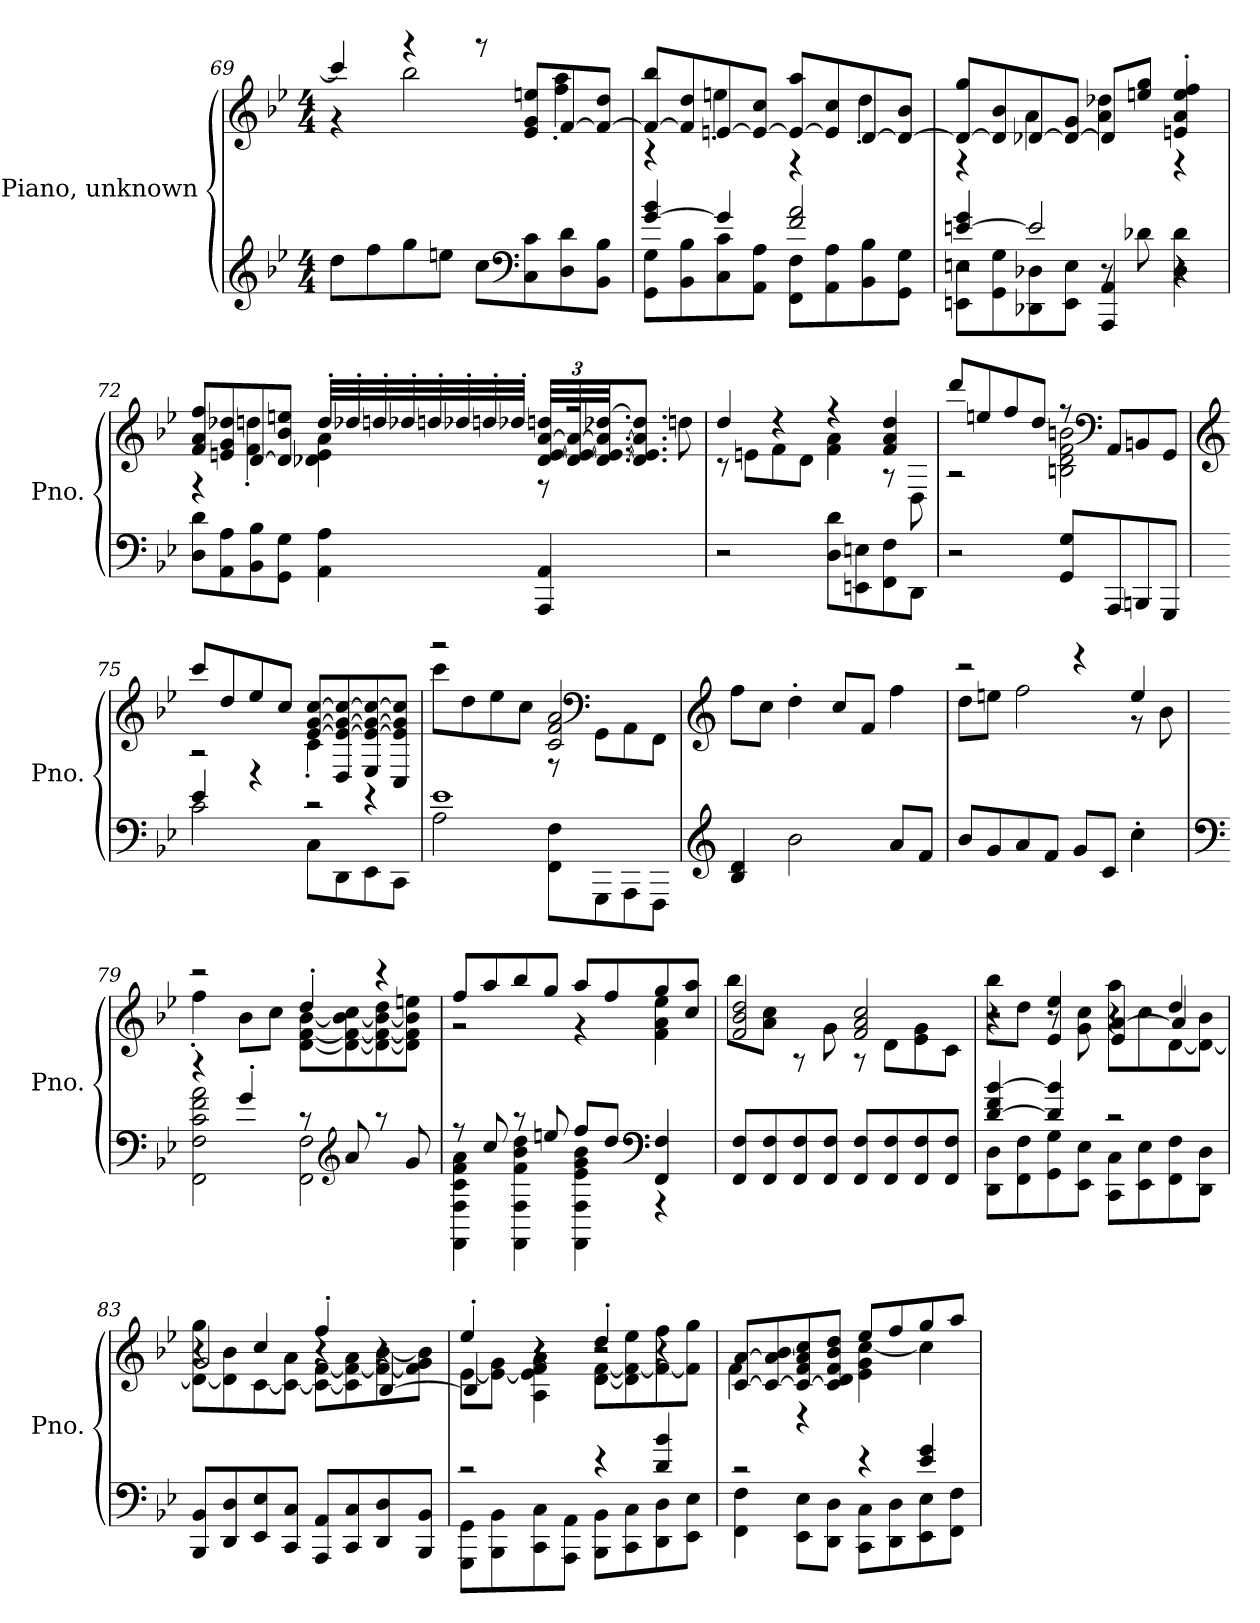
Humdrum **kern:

**kern	**kern
*part1	*part1
*staff2	*staff1
*I"Piano, unknown	*
*I'Pno.	*
*clefG2	*clefG2
*k[b-e-]	*k[b-e-]
*M4/4	*M4/4
=69	=69
*	*^
8dd\L	4ccc/]	4r
8ff\	.	.
8gg\	4r	2bb-\
8een\J	.	.
8cc\L	8r	.
*clefF4	*	*
8C\ 8c\	8e-/ 8g/ 8een/L	.
8D\ 8d\	[8f/	4ff\' 4aa\'
8BB-\ 8B-\J	8f/_ 8dd/J	.
=70	=70	=70
*^	*	*
[4g/ 4b-/	8GG\ 8G\L	8f/_ 8bb-/L	4r
.	8BB-\ 8B-\	8f/] 8dd/	.
4g/]	8C\ 8c\	[8en/	4een'\
.	8AA\ 8A\J	8e/_ 8cc/J	.
2f/ 2a/	8FF\ 8F\L	8e/_ 8aa/L	4r
.	8AA\ 8A\	8e/] 8cc/	.
.	8BB-\ 8B-\	[8d/	4dd'\
.	8GG\ 8G\J	8d/_ 8b-/J	.
!!LO:LB:g=z	!!
=71	=71	=71	=71
*	*^	*	*
[4en/ 4g/	8EEn\ 8En\L	2r	8d/_ 8gg/L	4r
.	8GG\ 8G\	.	8d/] 8b-/	.
2e/]	8DD-X\ 8D-X\	.	[8d-X/	4a\
.	8EE\ 8E\J	.	8d-/_ 8g/J	.
.	8r	4AAA/ 4AA/	8d-/L]	4a\ 4dd-X\
.	8d-X\	.	8een/ 8gg/J	.
4r	4D-\ 4d-\	4r	4en/' 4a/' 4ee/' 4ff/'	4r
*v	*v	*v	*	*
=72	=72	=72
8D\ 8d\L	8f/ 8a/ 8ff/L	4r
8AA\ 8A\	8en/ 8g/ 8dd-X/	.
8BB-\ 8B-\	[8d/	4f\' 4ddn\'
8GG\ 8G\J	8d/] 8b-/ 8een/J	.
4AA\ 4A\	32dd'/LLL	4d-X\ 4e\ 4a\
.	32dd-X'/	.
.	32ddn'/	.
.	32dd-X'/	.
.	32ddn'/	.
.	32dd-X'/	.
.	32ddn'/	.
.	32dd-X'/JJJ	.
*	*Xbrackettup	*
4AAA/ 4AA/	[48d-/ [48e/ [48a/ 48ddn/LLL	8r
.	96d-/_ 96e/_ 96a/_K	.
.	48.d-/_ 48.e/_ 48.a/_ [48.dd-X/JJ	.
.	8.d-/] 8.e/] 8.a/] 8.dd-/]J	.
.	.	8ddn\
!!LO:LB:g=z	!!
=73	=73	=73
2r	4dd/	8r
.	.	8en\L
.	4r	8f\
.	.	8d\J
8D\ 8d\L	4r	4f\ 4a\
8EEn\ 8En\	.	.
8FF\ 8F\	4f/ 4a/ 4dd/	8r
8DD\J	.	8D\
=74	=74	=74
2r	8ddd/L	2r
.	8een/	.
.	8ff/	.
.	8dd/J	.
8GG/ 8G/L	8r	2Bn\ 2d\ 2f\ 2bn\
*	*clefF4	*
8AAA/	8AA/L	.
8BBBn/	8BBn/	.
8GGG/J	8GG/J	.
=75	=75	=75
*	*clefG2	*
*^	*	*
4e-/	2c\	8ccc/L	2r
.	.	8dd/	.
4r	.	8ee-/	.
.	.	8cc/J	.
2r	8C\L	[8e-/ [8g/ [8cc/L	4c'\
.	8DD\	8D/ 8e-/_ 8g/_ 8cc/_	.
.	8EE-\	8E-/ 8e-/_ 8g/_ 8cc/_	4r
.	8CC\J	8C/ 8e-/] 8g/] 8cc/]J	.
!!LO:LB:g=z	!!
=76	=76	=76	=76
1e-	2A\	2r	8ccc\L
.	.	.	8dd\
.	.	.	8ee-\
.	.	.	8cc\J
.	8FF\ 8F\L	2c/ 2f/ 2a/	8r
*	*	*clefF4	*
.	8GGG\	.	8GG\L
.	8AAA\	.	8AA\
.	8FFF\J	.	8FF\J
*v	*v	*	*
*	*v	*v
=77	=77
*clefG2	*clefG2
4B-/ 4d/	8ff\L
.	8cc\J
2b-\	4dd'\
.	8cc/L
.	8f/J
8a/L	4ff\
8f/J	.
=78	=78
*	*^
8b-/L	2r	8dd\L
8g/	.	8een\J
8a/	.	2ff\
8f/J	.	.
8g/L	4r	.
8c/J	.	.
4cc'\	4ee/	8r
.	.	8b-\
=79	=79	=79
*clefF4	*	*
*^	*	*
4r	2FF\ 2F\ 2c\ 2f\ 2a\	2r	4ff'\
4g'/	.	.	8b-\L
.	.	.	8cc\J
8r	2FF\ 2F\	4dd'/	[8d\ [8f\ [8b-\L
*clefG2	*	*	*
8a/	.	.	8d\_ 8f\_ 8b-\_ 8cc\
8r	.	4r	8d\_ 8f\_ 8b-\_ 8dd\
8g/	.	.	8d\] 8f\] 8b-\] 8een\J
!!LO:PB:g=z	!!
=80	=80	=80	=80
8r	4FF\ 4F\ 4c\ 4f\ 4a\	8ff/L	2r
8cc/	.	8aa/	.
8r	4FF\ 4F\ 4f\ 4b-\ 4dd\	8bb-/	.
8een/	.	8gg/J	.
8ff/L	4FF\ 4F\ 4e-\ 4g\ 4b-\	8aa/L	4r
8dd/J	.	8ff/	.
*clefF4	*	*	*
4FF/ 4F/	4r	8gg/	4f\ 4a\ 4ee-\
.	.	8cc/ 8aa/J	.
*v	*v	*	*
=81	=81	=81
8FF/ 8F/L	2f/ 2b-/ 2dd/	8bb-\L
8FF/ 8F/	.	8a\ 8cc\J
8FF/ 8F/	.	8r
8FF/ 8F/J	.	8g\
8FF/ 8F/L	2f/ 2a/ 2cc/	8r
8FF/ 8F/	.	8d\L
8FF/ 8F/	.	8e-\ 8g\
8FF/ 8F/J	.	8c\J
=82	=82	=82
*^	*	*^
[4d/ 4f/ [4b-/	8DD\ 8D\L	2r	8bb-\L	4r
.	8FF\ 8F\	.	8dd\J	.
4d/] 4b-/]	8GG\ 8G\	.	8r	4e-/ 4ee-/
.	8EE-\ 8E-\J	.	8g\ 8cc\	.
2r	8CC\ 8C\L	4r	8aa\L	4e-/ [4a/
.	8EE-\ 8E-\	.	8cc\	.
.	8FF\ 8F\	4dd/	[8d\	4a/]
.	8DD\ 8D\J	.	8d\_ 8b-\J	.
*v	*v	*	*	*
!!LO:LB:g=z	!!	!!
=83	=83	=83	=83
8BBB-/ 8BB-/L	4r	8d\_ 8gg\L	2g/
8DD/ 8D/	.	8d\] 8b-\	.
8EE-/ 8E-/	4cc/	[8c\	.
8CC/ 8C/J	.	8c\_ 8a\J	.
8AAA/ 8AA/L	4ff'/	8c\_ [8f\L	4r
8CC/ 8C/	.	8c\] 8f\_ 8a\	.
8DD/ 8D/	4r	8f\_ [8b-\	[4B-/
8BBB-/ 8BB-/J	.	8f\] 8g\ 8b-\]J	.
=84	=84	=84	=84
*^	*	*	*
2r	8GGG\ 8GG\L	4ee-'/	[8e-\L	4B-/]
.	8BBB-\ 8BB-\	.	8e-\_ 8g\J	.
.	8CC\ 8C\	4r	4A\ 4e-\] 4f\ 4a\	4r
.	8AAA\ 8AA\J	.	.	.
4r	8BBB-\ 8BB-\L	4dd'/	[8d\ [8f\L	2r
.	8CC\ 8C\	.	8d\] 8f\_ 8ee-\	.
4d/ 4b-/	8DD\ 8D\	4r	8f\_ 8ff\	.
.	8EE-\ 8E-\J	.	8f\] 8gg\J	.
*	*	*	*v	*v
=85	=85	=85	=85
2r	4FF\ 4F\	[8c/ [8a/L	4f\
.	.	8c/_ 8a/_ 8b-/	.
.	8EE-\ 8E-\L	8c/_ 8f/ 8a/] 8cc/	4r
.	8DD\ 8D\J	8c/] 8d/ 8f/ 8b-/ 8dd/J	.
4r	8CC\ 8C\L	8ee-/L	4e-\ 4g\ [4cc\
.	8DD\ 8D\	8ff/	.
4e-/ 4g/	8EE-\ 8E-\	8gg/	4cc\]
.	8FF\ 8F\J	8aa/J	.
*v	*v	*	*
*	*v	*v
=	=
*-	*-
